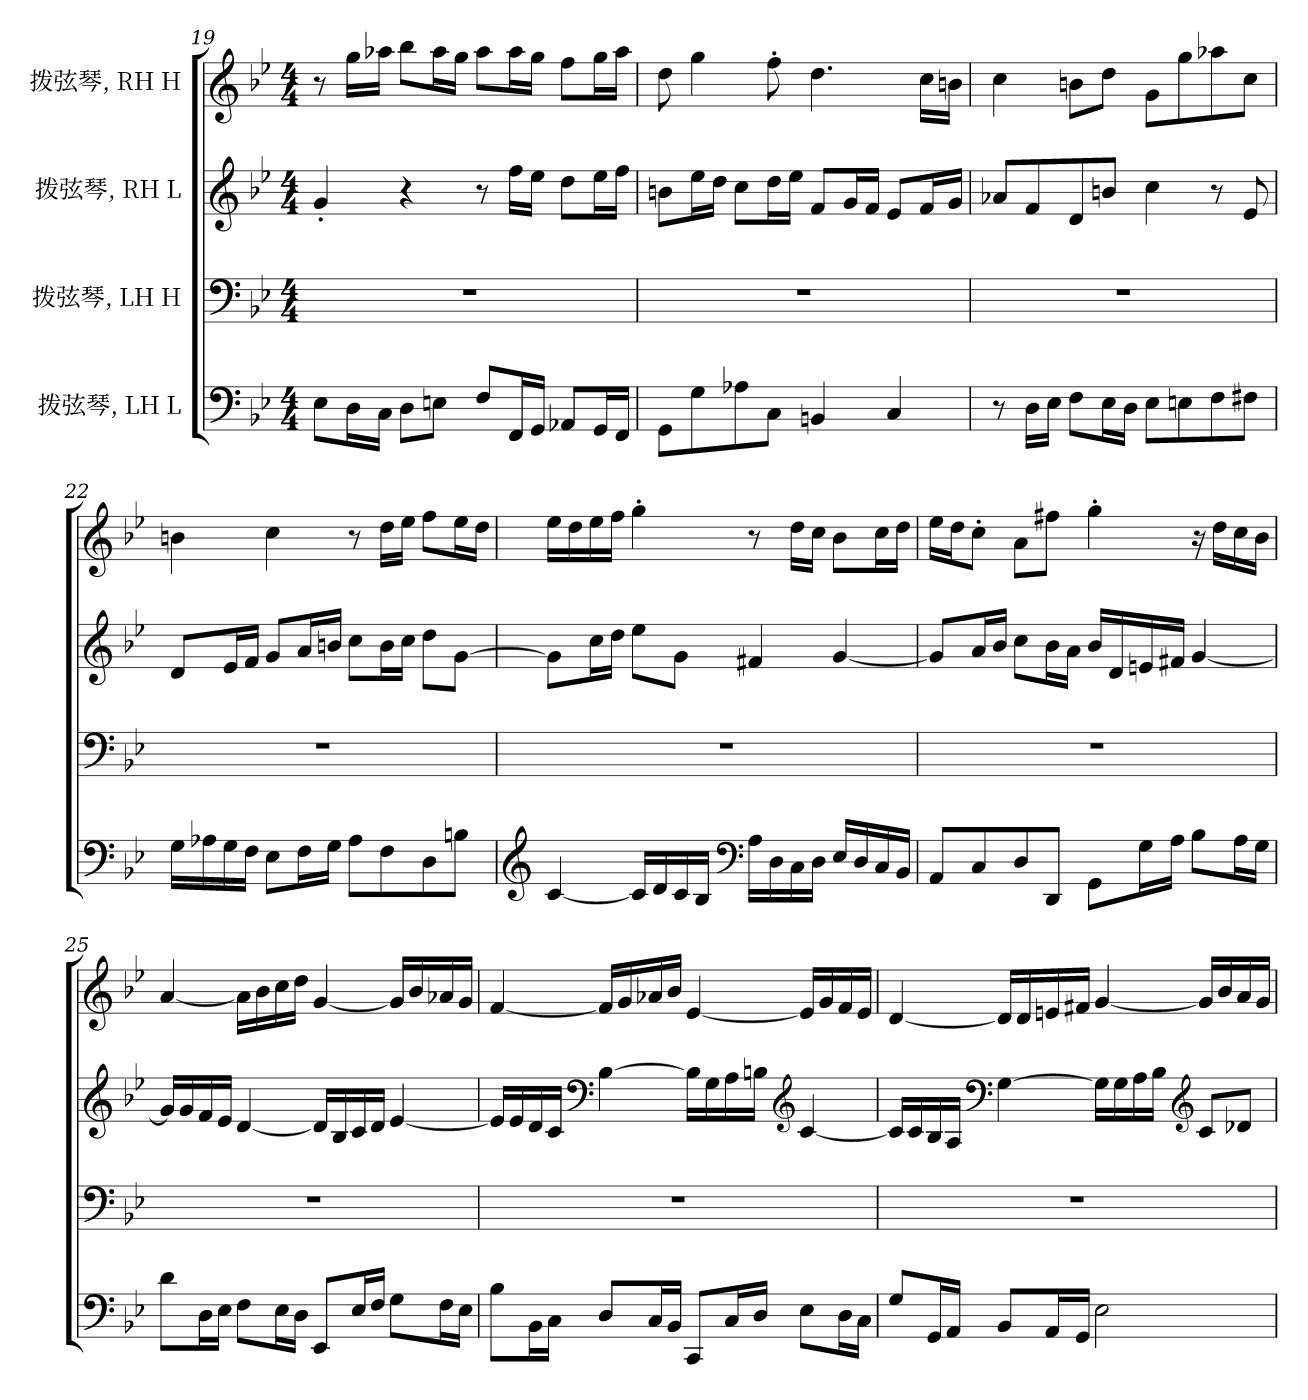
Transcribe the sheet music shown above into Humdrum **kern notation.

**kern	**kern	**kern	**kern
*part4	*part3	*part2	*part1
*staff4	*staff3	*staff2	*staff1
*I"拨弦琴, LH L	*I"拨弦琴, LH H	*I"拨弦琴, RH L	*I"拨弦琴, RH H
*clefF4	*clefF4	*clefG2	*clefG2
*k[b-e-]	*k[b-e-]	*k[b-e-]	*k[b-e-]
*M4/4	*M4/4	*M4/4	*M4/4
=19	=19	=19	=19
8E-\L	1r	4g'/	8r
16D\L	.	.	16gg\LL
16C\JJ	.	.	16aa-X\JJ
8D\L	.	4r	8bb-\L
8En\J	.	.	16aa-\L
.	.	.	16gg\JJ
8F/L	.	8r	8aa-\L
16FF/L	.	16ff\LL	16aa-\L
16GG/JJ	.	16ee-\JJ	16gg\JJ
8AA-X/L	.	8dd\L	8ff\L
16GG/L	.	16ee-\L	16gg\L
16FF/JJ	.	16ff\JJ	16aa-\JJ
=20	=20	=20	=20
8GG\L	1r	8bn\L	8dd\
8G\	.	16ee-\L	4gg\
.	.	16dd\JJ	.
8A-X\	.	8cc\L	.
8C\J	.	16dd\L	8ff'\
.	.	16ee-\JJ	.
4BBn/	.	8f/L	4.dd\
.	.	16g/L	.
.	.	16f/JJ	.
4C/	.	8e-/L	.
.	.	16f/L	16cc\LL
.	.	16g/JJ	16bn\JJ
!!LO:LB:g=z
=21	=21	=21	=21
8r	1r	8a-X/L	4cc\
16D\LL	.	8f/	.
16E-\JJ	.	.	.
8F\L	.	8d/	8bn\L
16E-\L	.	8bn/J	8dd\J
16D\JJ	.	.	.
8E-\L	.	4cc\	8g\L
8En\	.	.	8gg\
8F\	.	8r	8aa-X\
8F#X\J	.	8e-/	8cc\J
=22	=22	=22	=22
16G\LL	1r	8d/L	4bn\
16A-X\	.	.	.
16G\	.	16e-/L	.
16F\JJ	.	16f/JJ	.
8E-\L	.	8g/L	4cc\
16F\L	.	16a/L	.
16G\JJ	.	16bn/JJ	.
8A-\L	.	8cc\L	8r
8F\	.	16b\L	16dd\LL
.	.	16cc\JJ	16ee-\JJ
8D\	.	8dd\L	8ff\L
8Bn\J	.	[8g\J	16ee-\L
.	.	.	16dd\JJ
!!LO:LB:g=z
=23	=23	=23	=23
*clefG2	*	*	*
[4c/	1r	8g\L]	16ee-\LL
.	.	.	16dd\
.	.	16cc\L	16ee-\
.	.	16dd\JJ	16ff\JJ
16c/LL]	.	8ee-\L	4gg'\
16d/	.	.	.
16c/	.	8g\J	.
16B-/JJ	.	.	.
*clefF4	*	*	*
16A\LL	.	4f#X/	8r
16D\	.	.	.
16C\	.	.	16dd\LL
16D\JJ	.	.	16cc\JJ
16E-/LL	.	[4g/	8b-\L
16D/	.	.	.
16C/	.	.	16cc\L
16BB-/JJ	.	.	16dd\JJ
=24	=24	=24	=24
8AA/L	1r	8g/L]	16ee-\LL
.	.	.	16dd\J
8C/	.	16a/L	8cc'\J
.	.	16b-/JJ	.
8D/	.	8cc\L	8a\L
8DD/J	.	16b-\L	8ff#X\J
.	.	16a\JJ	.
8GG\L	.	16b-/LL	4gg'\
.	.	16d/	.
16G\L	.	16en/	.
16A\JJ	.	16f#X/JJ	.
8B-\L	.	[4g/	16r
.	.	.	16dd\LL
16A\L	.	.	16cc\
16G\JJ	.	.	16b-\JJ
!!LO:PB:g=z
=25	=25	=25	=25
8d\L	1r	16g/LL]	[4a/
.	.	16g/	.
16D\L	.	16f/	.
16E-\JJ	.	16e-/JJ	.
8F\L	.	[4d/	16a\LL]
.	.	.	16b-\
16E-\L	.	.	16cc\
16D\JJ	.	.	16dd\JJ
8EE-/L	.	16d/LL]	[4g/
.	.	16B-/	.
16E-/L	.	16c/	.
16F/JJ	.	16d/JJ	.
8G\L	.	[4e-/	16g/LL]
.	.	.	16b-/
16F\L	.	.	16a-X/
16E-\JJ	.	.	16g/JJ
=26	=26	=26	=26
8B-\L	1r	16e-/LL]	[4f/
.	.	16e-/	.
16BB-\L	.	16d/	.
16C\JJ	.	16c/JJ	.
*	*	*clefF4	*
8D/L	.	[4B-\	16f/LL]
.	.	.	16g/
16C/L	.	.	16a-X/
16BB-/JJ	.	.	16b-/JJ
8CC/L	.	16B-\LL]	[4e-/
.	.	16G\	.
16C/L	.	16A\	.
16D/JJ	.	16Bn\JJ	.
*	*	*clefG2	*
8E-\L	.	[4c/	16e-/LL]
.	.	.	16g/
16D\L	.	.	16f/
16C\JJ	.	.	16e-/JJ
!!LO:LB:g=z
=27	=27	=27	=27
8G/L	1r	16c/LL]	[4d/
.	.	16c/	.
16GG/L	.	16B-/	.
16AA/JJ	.	16A/JJ	.
*	*	*clefF4	*
8BB-/L	.	[4G\	16d/LL]
.	.	.	16d/
16AA/L	.	.	16en/
16GG/JJ	.	.	16f#X/JJ
2E-\	.	16G\LL]	[4g/
.	.	16G\	.
.	.	16A\	.
.	.	16B-\JJ	.
*	*	*clefG2	*
.	.	8c/L	16g/LL]
.	.	.	16b-/
.	.	8d-X/J	16a/
.	.	.	16g/JJ
=	=	=	=
*-	*-	*-	*-
